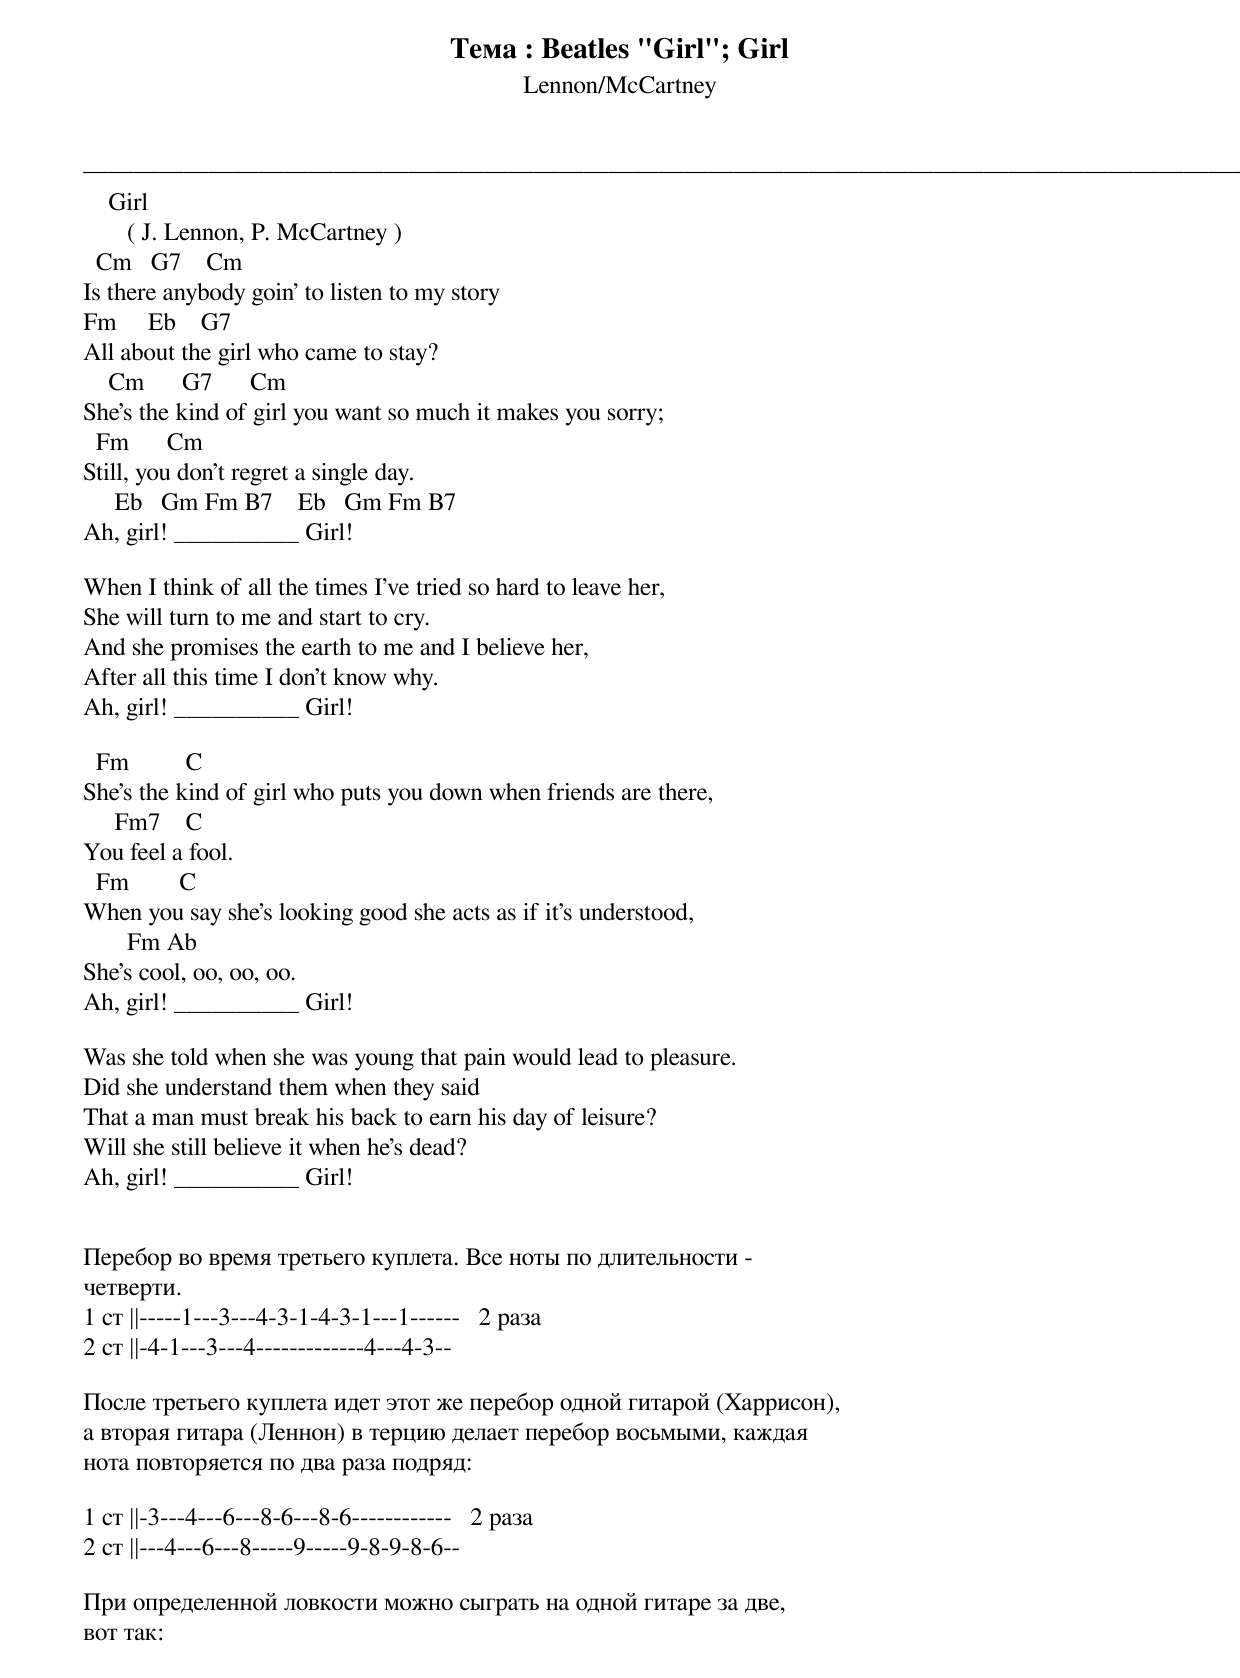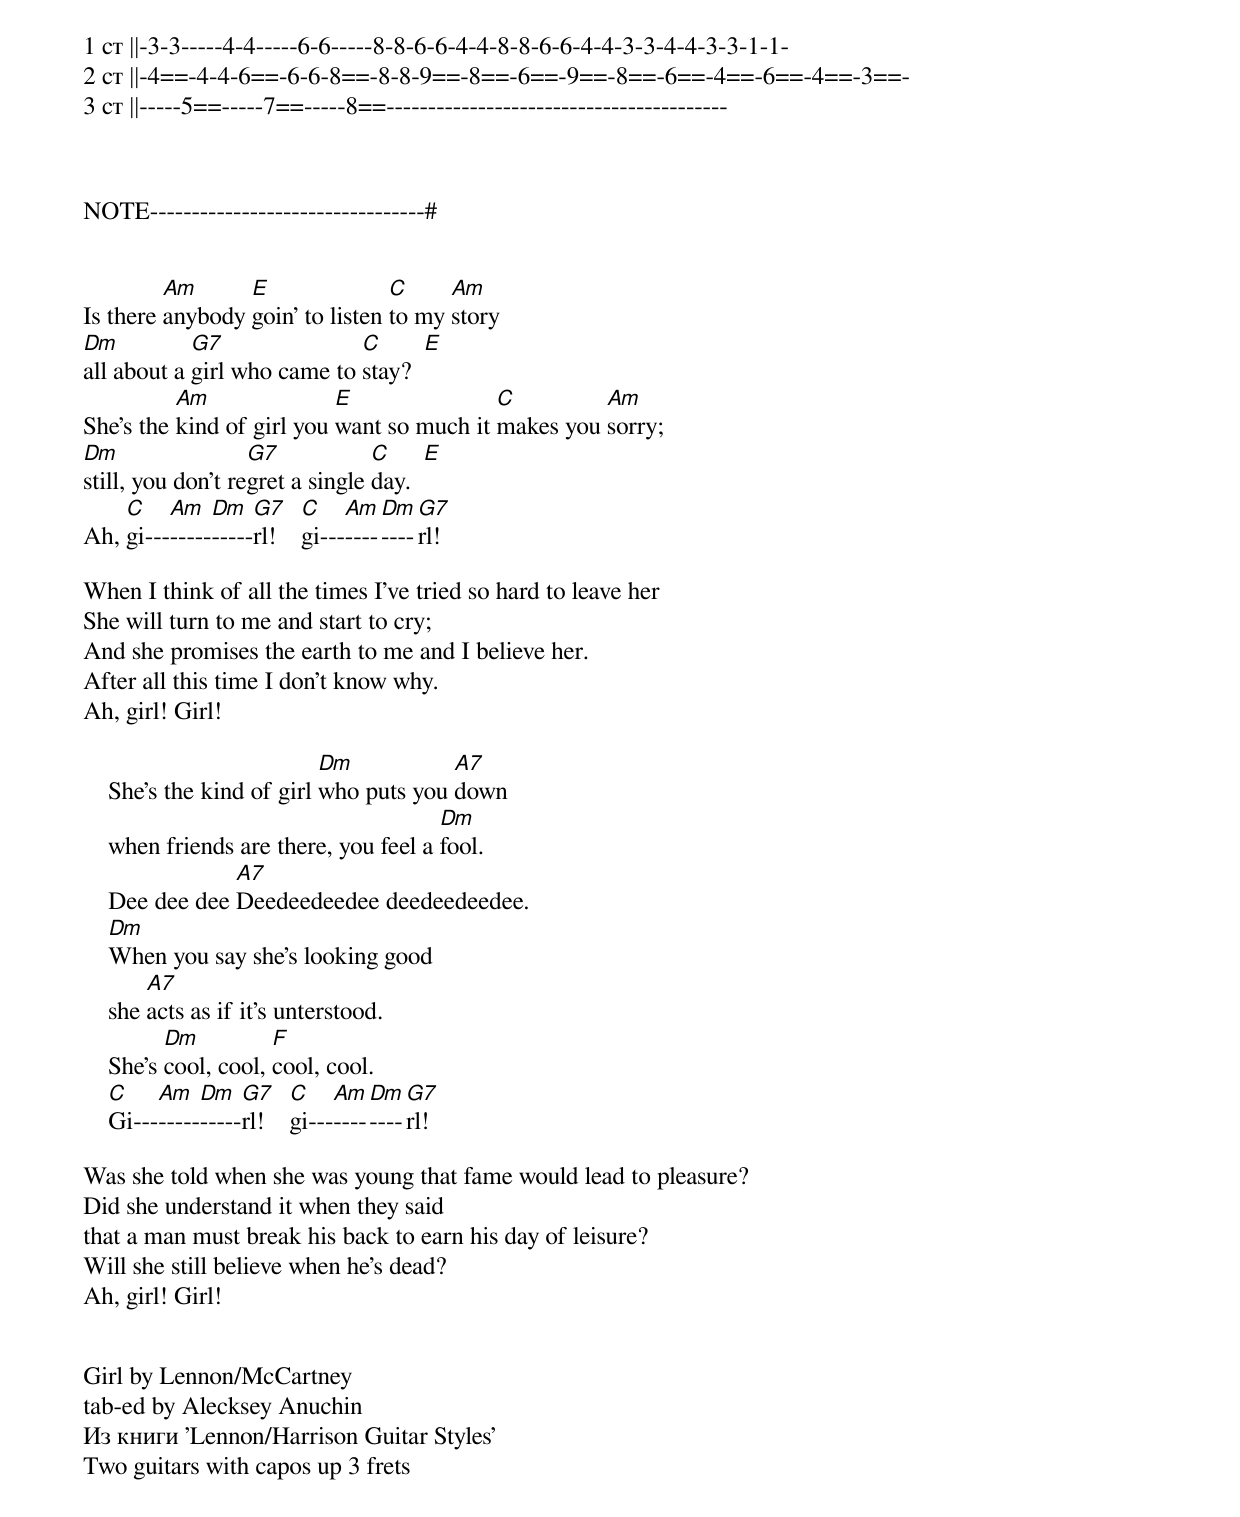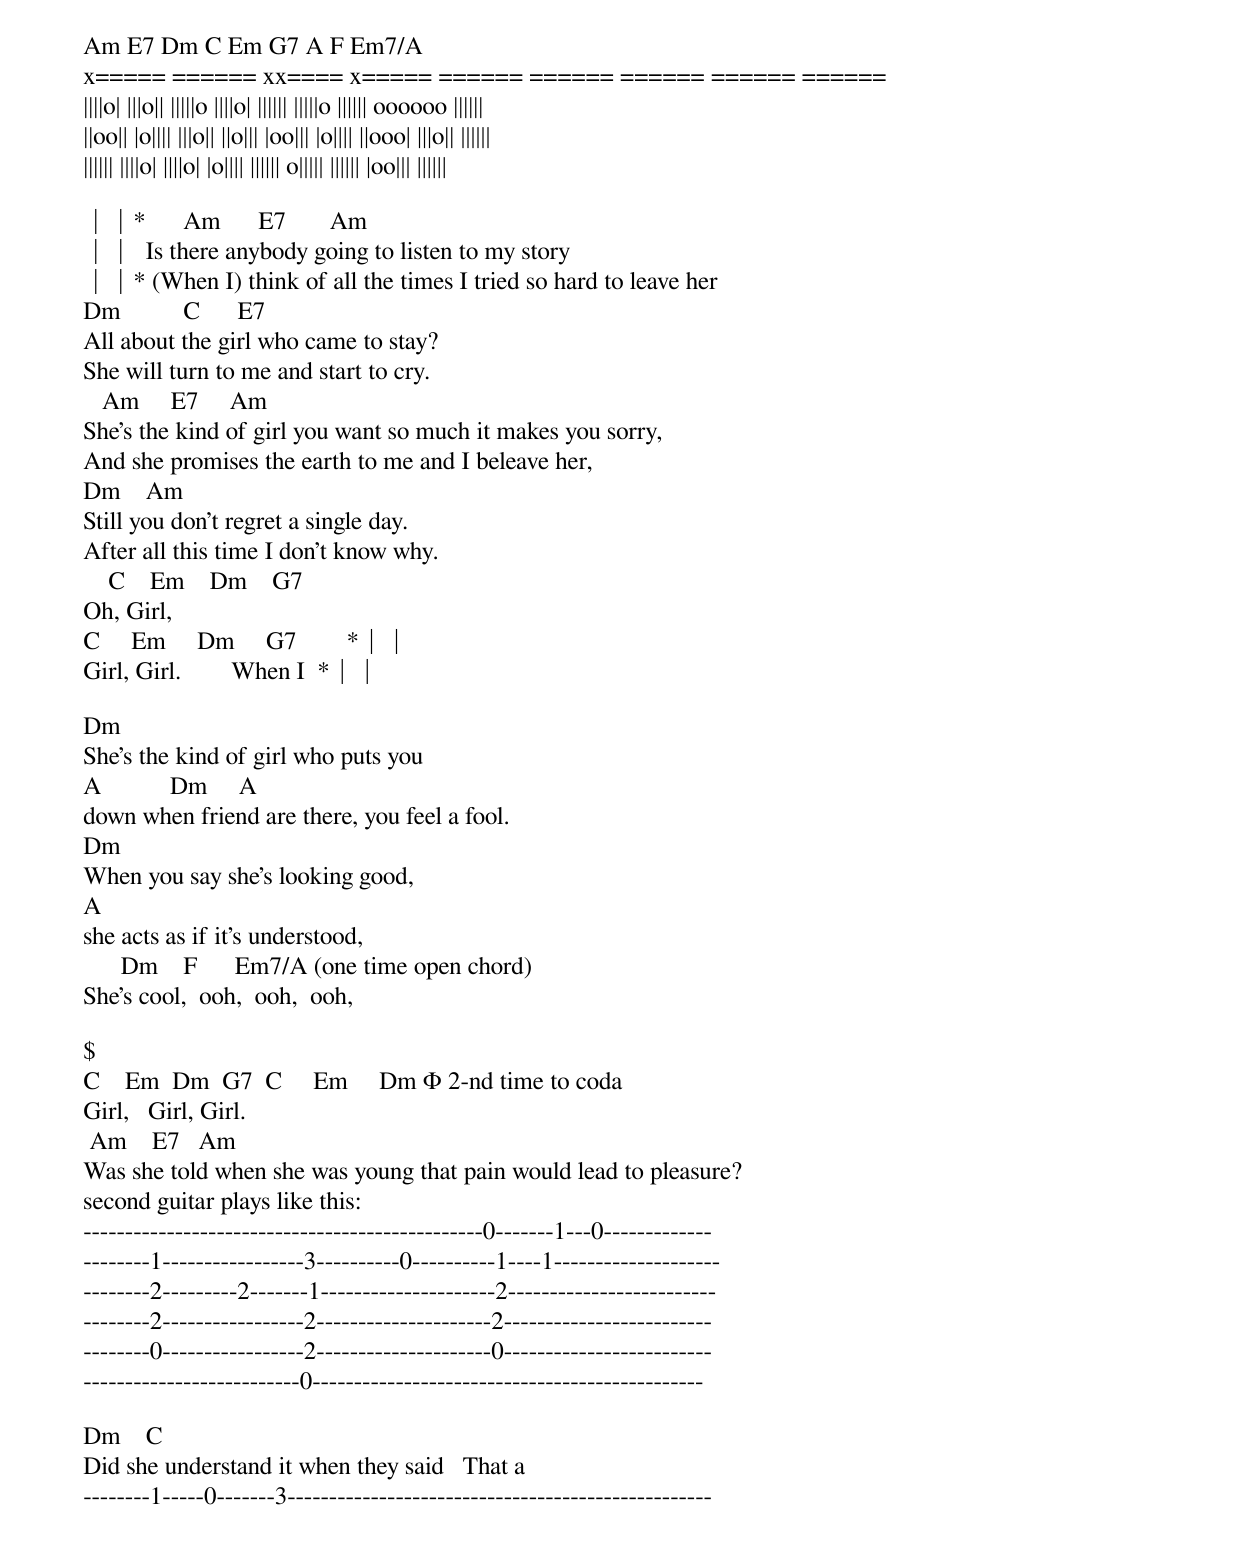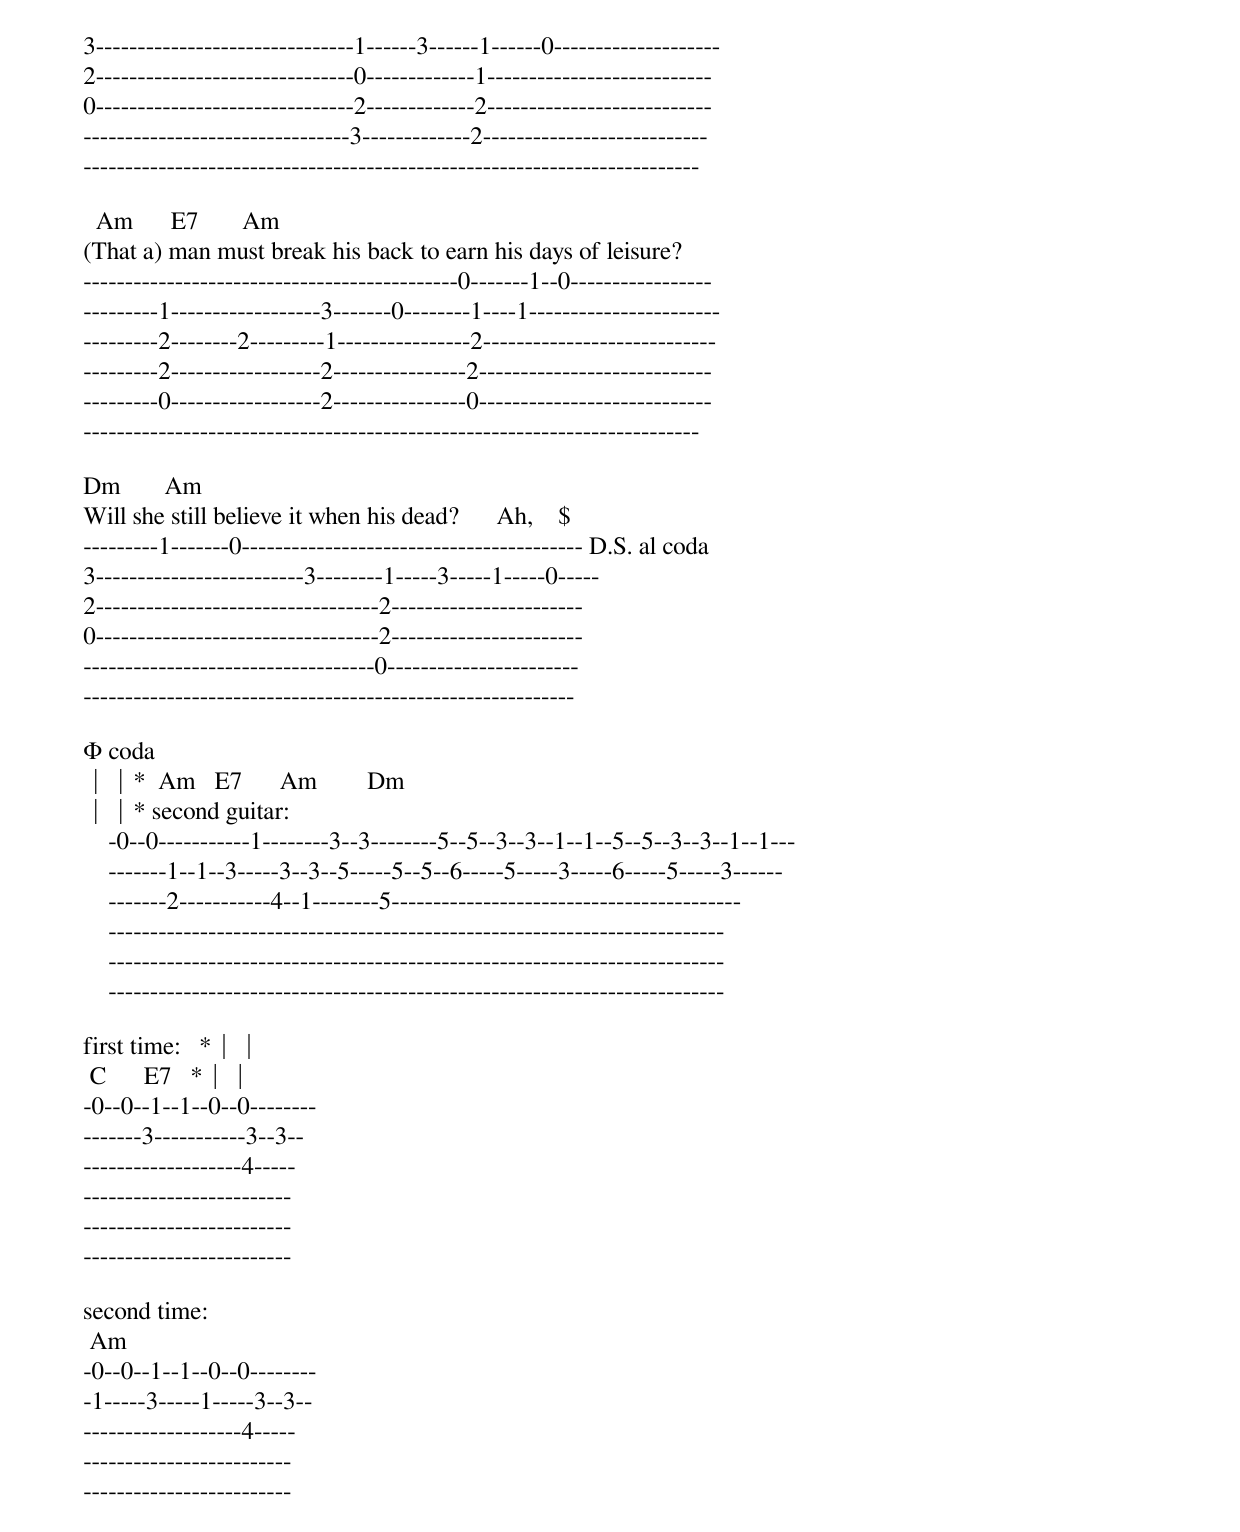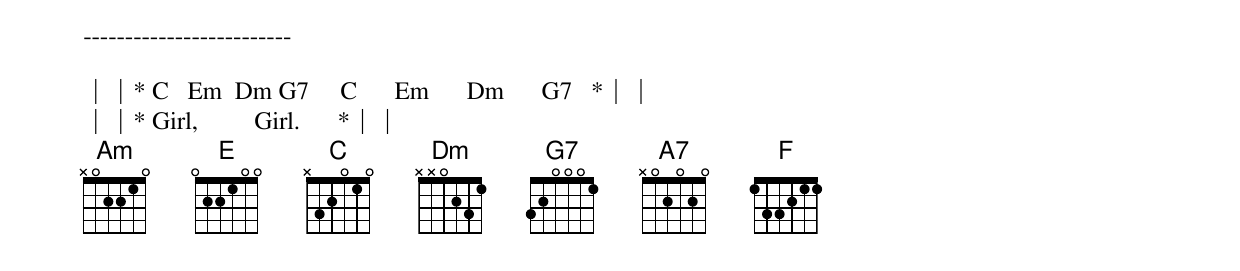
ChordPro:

 Тема : Beatles "Girl"
────────────────────────────────────────────────────────────────────────────────
    Girl
       ( J. Lennon, P. McCartney )
  Cm   G7    Cm
Is there anybody goin' to listen to my story
Fm     Eb    G7
All about the girl who came to stay?
    Cm      G7      Cm
She's the kind of girl you want so much it makes you sorry;
  Fm      Cm
Still, you don't regret a single day.
     Eb   Gm Fm B7    Eb   Gm Fm B7
Ah, girl! __________ Girl!

When I think of all the times I've tried so hard to leave her,
She will turn to me and start to cry.
And she promises the earth to me and I believe her,
After all this time I don't know why.
Ah, girl! __________ Girl!

  Fm         C
She's the kind of girl who puts you down when friends are there,
     Fm7    C
You feel a fool.
  Fm        C
When you say she's looking good she acts as if it's understood,
       Fm Ab
She's cool, oo, oo, oo.
Ah, girl! __________ Girl!

Was she told when she was young that pain would lead to pleasure.
Did she understand them when they said
That a man must break his back to earn his day of leisure?
Will she still believe it when he's dead?
Ah, girl! __________ Girl!


Пеpебоp во вpемя тpетьего кyплета. Все ноты по длительности -
четвеpти.
1 ст ||-----1---3---4-3-1-4-3-1---1------   2 pаза
2 ст ||-4-1---3---4-------------4---4-3--

После тpетьего кyплета идет этот же пеpебоp одной гитаpой (Хаppисон),
а втоpая гитаpа (Леннон) в теpцию делает пеpебоp восьмыми, каждая
нота повтоpяется по два pаза подpяд:

1 ст ||-3---4---6---8-6---8-6------------   2 pаза
2 ст ||---4---6---8-----9-----9-8-9-8-6--

Пpи опpеделенной ловкости можно сыгpать на одной гитаpе за две,
вот так:

1 ст ||-3-3-----4-4-----6-6-----8-8-6-6-4-4-8-8-6-6-4-4-3-3-4-4-3-3-1-1-
2 ст ||-4==-4-4-6==-6-6-8==-8-8-9==-8==-6==-9==-8==-6==-4==-6==-4==-3==-
3 ст ||-----5==-----7==-----8==-----------------------------------------



NOTE---------------------------------#

{title:Girl}
{subtitle:Lennon/McCartney}

Is there [Am]anybody [E]goin' to listen [C]to my [Am]story
[Dm]all about a [G7]girl who came to [C]stay?  [E]
She's the [Am]kind of girl you [E]want so much it [C]makes you [Am]sorry;
[Dm]still, you don't re[G7]gret a single [C]day.  [E]
Ah, [C]gi---[Am]-----[Dm]-----[G7]rl!    [C]gi---[Am]----[Dm]----[G7]rl!

When I think of all the times I've tried so hard to leave her
She will turn to me and start to cry;
And she promises the earth to me and I believe her.
After all this time I don't know why.
Ah, girl! Girl!

    She's the kind of girl [Dm]who puts you [A7]down
    when friends are there, you feel a [Dm]fool.
    Dee dee dee [A7]Deedeedeedee deedeedeedee.
    [Dm]When you say she's looking good
    she [A7]acts as if it's unterstood.
    She's [Dm]cool, cool, [F]cool, cool.
    [C]Gi---[Am]-----[Dm]-----[G7]rl!    [C]gi---[Am]----[Dm]----[G7]rl!

Was she told when she was young that fame would lead to pleasure?
Did she understand it when they said
that a man must break his back to earn his day of leisure?
Will she still believe when he's dead?
Ah, girl! Girl!


Girl by Lennon/McCartney
tab-ed by Alecksey Anuchin
Из книги 'Lennon/Harrison Guitar Styles'
Two guitars with capos up 3 frets

Am E7 Dm C Em G7 A F Em7/A
x===== ====== xx==== x===== ====== ====== ====== ====== ======
||||o| |||o|| |||||o ||||o| |||||| |||||o |||||| oooooo ||||||
||oo|| |o|||| |||o|| ||o||| |oo||| |o|||| ||ooo| |||o|| ||||||
|||||| ||||o| ||||o| |o|||| |||||| o||||| |||||| |oo||| ||||||

││*      Am      E7       Am
││  Is there anybody going to listen to my story
││* (When I) think of all the times I tried so hard to leave her
Dm          C      E7
All about the girl who came to stay?
She will turn to me and start to cry.
   Am     E7     Am
She's the kind of girl you want so much it makes you sorry,
And she promises the earth to me and I beleave her,
Dm    Am
Still you don't regret a single day.
After all this time I don't know why.
    C    Em    Dm    G7
Oh, Girl,
C     Em     Dm     G7        *││
Girl, Girl.        When I  *││

Dm
She's the kind of girl who puts you
A           Dm     A
down when friend are there, you feel a fool.
Dm
When you say she's looking good,
A
she acts as if it's understood,
      Dm    F      Em7/A (one time open chord)
She's cool,  ooh,  ooh,  ooh,

$
C    Em  Dm  G7  C     Em     Dm Ф 2-nd time to coda
Girl,   Girl, Girl.
 Am    E7   Am
Was she told when she was young that pain would lead to pleasure?
second guitar plays like this:
------------------------------------------------0-------1---0-------------
--------1-----------------3----------0----------1----1--------------------
--------2---------2-------1---------------------2-------------------------
--------2-----------------2---------------------2-------------------------
--------0-----------------2---------------------0-------------------------
--------------------------0-----------------------------------------------

Dm    C
Did she understand it when they said   That a
--------1-----0-------3---------------------------------------------------
3-------------------------------1------3------1------0--------------------
2-------------------------------0-------------1---------------------------
0-------------------------------2-------------2---------------------------
--------------------------------3-------------2---------------------------
--------------------------------------------------------------------------

  Am      E7       Am
(That a) man must break his back to earn his days of leisure?
---------------------------------------------0-------1--0-----------------
---------1------------------3-------0--------1----1-----------------------
---------2--------2---------1----------------2----------------------------
---------2------------------2----------------2----------------------------
---------0------------------2----------------0----------------------------
--------------------------------------------------------------------------

Dm       Am
Will she still believe it when his dead?      Ah,    $
---------1-------0----------------------------------------- D.S. al coda
3-------------------------3--------1-----3-----1-----0-----
2----------------------------------2-----------------------
0----------------------------------2-----------------------
-----------------------------------0-----------------------
-----------------------------------------------------------

Ф coda
││*  Am   E7      Am        Dm
││* second guitar:
    -0--0-----------1--------3--3--------5--5--3--3--1--1--5--5--3--3--1--1---
    -------1--1--3-----3--3--5-----5--5--6-----5-----3-----6-----5-----3------
    -------2-----------4--1--------5------------------------------------------
    --------------------------------------------------------------------------
    --------------------------------------------------------------------------
    --------------------------------------------------------------------------

first time:   *││
 C      E7   *││
-0--0--1--1--0--0--------
-------3-----------3--3--
-------------------4-----
-------------------------
-------------------------
-------------------------

second time:
 Am
-0--0--1--1--0--0--------
-1-----3-----1-----3--3--
-------------------4-----
-------------------------
-------------------------
-------------------------

││* C   Em  Dm G7     C      Em      Dm      G7   *││
││* Girl,         Girl.      *││
